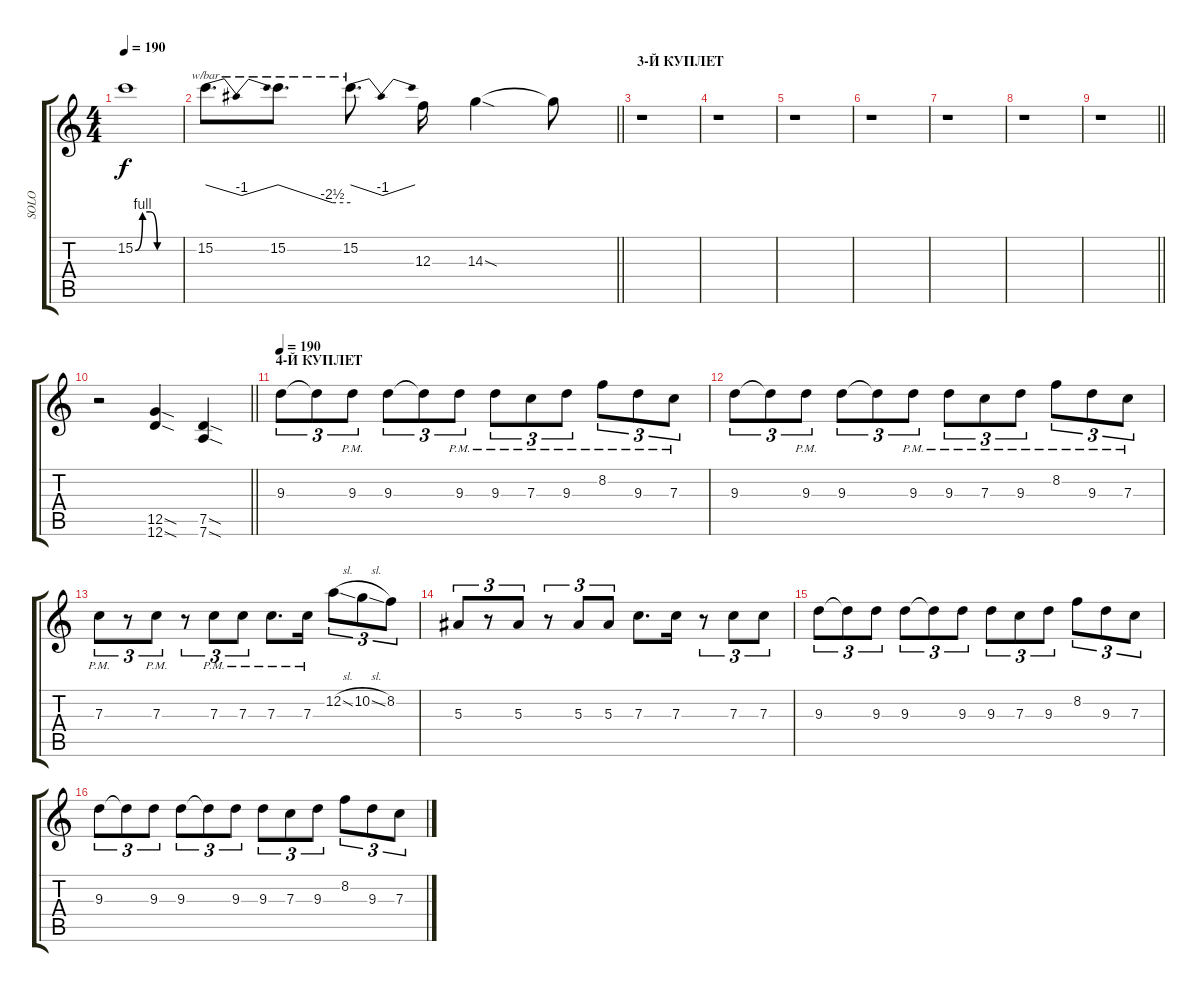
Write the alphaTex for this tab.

\track ("SOLO" "SOLO") {instrument distortionguitar}
\staff {score tabs}
\tuning (D4 A3 F3 C3 G2 D2) {hide}
\ts (4 4)
\tempo 190
\clef g2
\ks c
15.2{be (custom 0 0 10 4 20 4 30 0 60 0)}.1{dy f} |
\barLineRight lightlight
15.2.8{d tbe (dip default 0 0 30 -4 60 0)} 15.2.8{d tbe (custom default 0 0 45 -10 60 -10)} 15.2.8{d tbe (dip default 0 0 30 -4 60 0)} 12.3.16 14.3{sod}.4 14.3{t}.8 |
\section ("" "3-Й КУПЛЕТ")
r.1 |
r.1 |
r.1 |
r.1 |
r.1 |
r.1 |
\barLineRight lightlight
r.1 |
\barLineRight lightlight
r.2 (12.5{sod} 12.6{sod}).4 (7.5{sod} 7.6{sod}).4 |
\section ("" "4-Й КУПЛЕТ")
\tempo 190
9.3.8{tu (3 2)} 9.3{t}.8{tu (3 2)} 9.3{pm}.8{tu (3 2)} 9.3.8{tu (3 2)} 9.3{t}.8{tu (3 2)} 9.3{pm}.8{tu (3 2)} 9.3{pm}.8{tu (3 2)} 7.3{pm}.8{tu (3 2)} 9.3{pm}.8{tu (3 2)} 8.2{pm}.8{tu (3 2)} 9.3{pm}.8{tu (3 2)} 7.3{pm}.8{tu (3 2)} |
9.3.8{tu (3 2)} 9.3{t}.8{tu (3 2)} 9.3{pm}.8{tu (3 2)} 9.3.8{tu (3 2)} 9.3{t}.8{tu (3 2)} 9.3{pm}.8{tu (3 2)} 9.3{pm}.8{tu (3 2)} 7.3{pm}.8{tu (3 2)} 9.3{pm}.8{tu (3 2)} 8.2{pm}.8{tu (3 2)} 9.3{pm}.8{tu (3 2)} 7.3{pm}.8{tu (3 2)} |
7.3{pm}.8{tu (3 2)} r.8{tu (3 2)} 7.3{pm}.8{tu (3 2)} r.8{tu (3 2)} 7.3{pm}.8{tu (3 2)} 7.3{pm}.8{tu (3 2)} 7.3{pm}.8{d} 7.3{pm}.16 12.2{sl}.8{tu (3 2)} 10.2{sl}.8{tu (3 2)} 8.2.8{tu (3 2)} |
5.3.8{tu (3 2)} r.8{tu (3 2)} 5.3.8{tu (3 2)} r.8{tu (3 2)} 5.3.8{tu (3 2)} 5.3.8{tu (3 2)} 7.3.8{d} 7.3.16 r.8{tu (3 2)} 7.3.8{tu (3 2)} 7.3.8{tu (3 2)} |
9.3.8{tu (3 2)} 9.3{t}.8{tu (3 2)} 9.3.8{tu (3 2)} 9.3.8{tu (3 2)} 9.3{t}.8{tu (3 2)} 9.3.8{tu (3 2)} 9.3.8{tu (3 2)} 7.3.8{tu (3 2)} 9.3.8{tu (3 2)} 8.2.8{tu (3 2)} 9.3.8{tu (3 2)} 7.3.8{tu (3 2)} |
9.3.8{tu (3 2)} 9.3{t}.8{tu (3 2)} 9.3.8{tu (3 2)} 9.3.8{tu (3 2)} 9.3{t}.8{tu (3 2)} 9.3.8{tu (3 2)} 9.3.8{tu (3 2)} 7.3.8{tu (3 2)} 9.3.8{tu (3 2)} 8.2.8{tu (3 2)} 9.3.8{tu (3 2)} 7.3.8{tu (3 2)}
